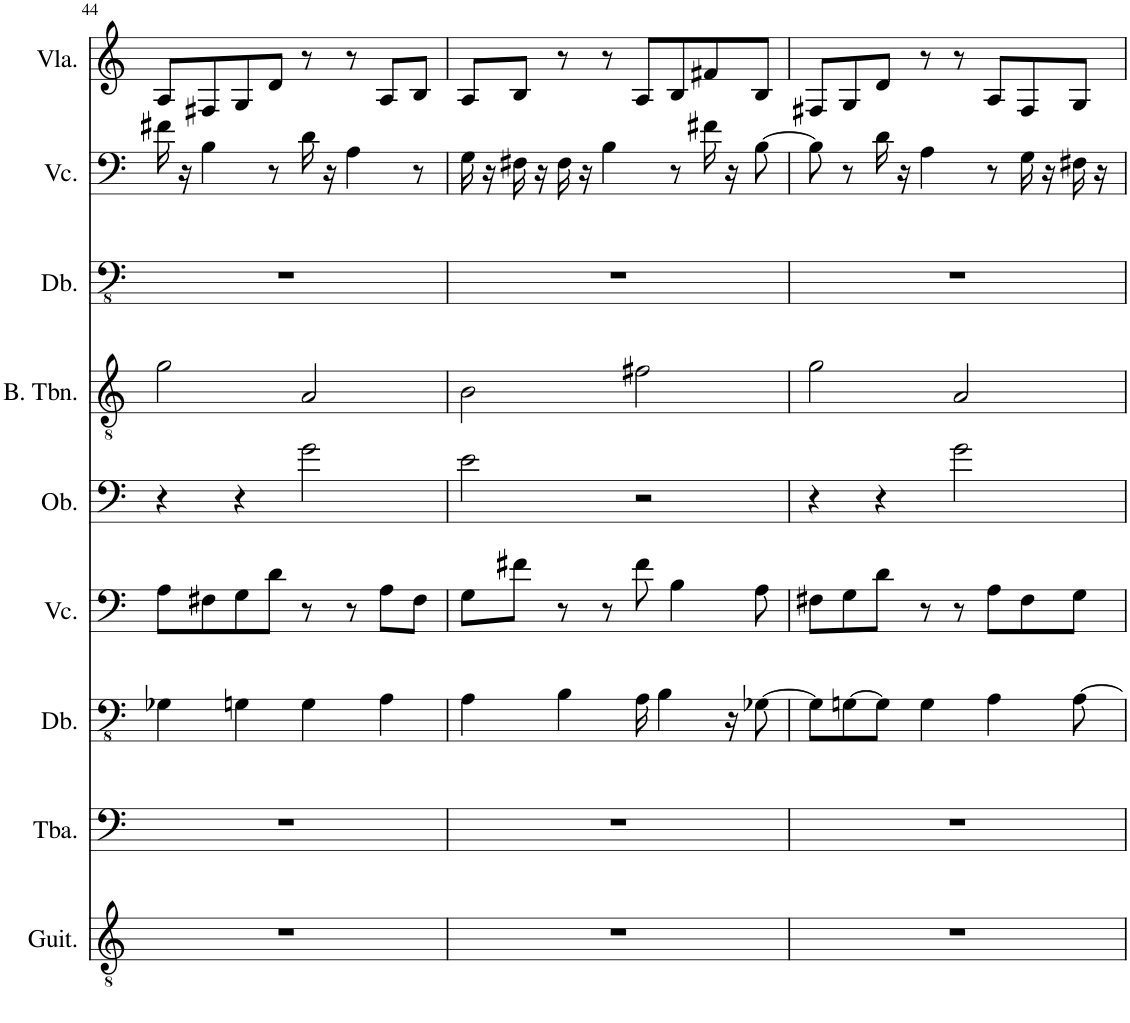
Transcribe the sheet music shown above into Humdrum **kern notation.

**kern	**kern	**kern	**kern	**kern	**kern	**kern	**kern	**kern
*part9	*part8	*part7	*part6	*part5	*part4	*part3	*part2	*part1
*staff9	*staff8	*staff7	*staff6	*staff5	*staff4	*staff3	*staff2	*staff1
*I"Classical Guitar	*I"Tuba	*I"Double Bass	*I"Violoncello	*I"Oboe	*I"Bass Trombone	*I"Double Bass	*I"Violoncello	*I"Viola
*I'Guit.	*I'Tba.	*I'Db.	*I'Vc.	*I'Ob.	*I'B. Tbn.	*I'Db.	*I'Vc.	*I'Vla.
!!LO:PB:g=z
*clefGv2	*clefF4	*clefFv4	*clefF4	*clefF4	*clefGv2	*clefFv4	*clefF4	*clefG2
*	*	*Trd7c12	*	*	*	*Trd7c12	*	*
*k[]	*k[]	*k[]	*k[]	*k[]	*k[]	*k[]	*k[]	*k[]
*M4/4	*M4/4	*M4/4	*M4/4	*M4/4	*M4/4	*M4/4	*M4/4	*M4/4
=44	=44	=44	=44	=44	=44	=44	=44	=44
1r	1r	4GG-X\	8A\L	4r	2g\	1r	16f#X\	8A/L
.	.	.	.	.	.	.	16r	.
.	.	.	8F#X\	.	.	.	4B\	8F#X/
.	.	4GGn\	8G\	4r	.	.	.	8G/
.	.	.	8d\J	.	.	.	8r	8d/J
.	.	4GG\	8r	2g\	2A/	.	16d\	8r
.	.	.	.	.	.	.	16r	.
.	.	.	8r	.	.	.	4A\	8r
.	.	4AA\	8A\L	.	.	.	.	8A/L
.	.	.	8F#\J	.	.	.	8r	8B/J
=45	=45	=45	=45	=45	=45	=45	=45	=45
1r	1r	4AA\	8G\L	2e\	2B\	1r	16G\	8A/L
.	.	.	.	.	.	.	16r	.
.	.	.	8f#X\J	.	.	.	16F#X\	8B/J
.	.	.	.	.	.	.	16r	.
.	.	4BB\	8r	.	.	.	16F#\	8r
.	.	.	.	.	.	.	16r	.
.	.	.	8r	.	.	.	4B\	8r
.	.	16AA\	8f#\	2r	2f#X\	.	.	8A/L
.	.	4BB\	.	.	.	.	.	.
.	.	.	4B\	.	.	.	8r	8B/
.	.	.	.	.	.	.	16f#X\	8f#X/
.	.	16r	.	.	.	.	16r	.
.	.	[8GG-X\	8A\	.	.	.	[8B\	8B/J
=46	=46	=46	=46	=46	=46	=46	=46	=46
1r	1r	8GG-\L]	8F#X\L	4r	2g\	1r	8B\]	8F#X/L
.	.	[8GGn\	8G\	.	.	.	8r	8G/
.	.	8GG\J]	8d\J	4r	.	.	16d\	8d/J
.	.	.	.	.	.	.	16r	.
.	.	4GG\	8r	.	.	.	4A\	8r
.	.	.	8r	2g\	2A/	.	.	8r
.	.	4AA\	8A\L	.	.	.	8r	8A/L
.	.	.	8F#\	.	.	.	16G\	8F#/
.	.	.	.	.	.	.	16r	.
.	.	[8AA\	8G\J	.	.	.	16F#X\	8G/J
.	.	.	.	.	.	.	16r	.
=	=	=	=	=	=	=	=	=
*-	*-	*-	*-	*-	*-	*-	*-	*-
